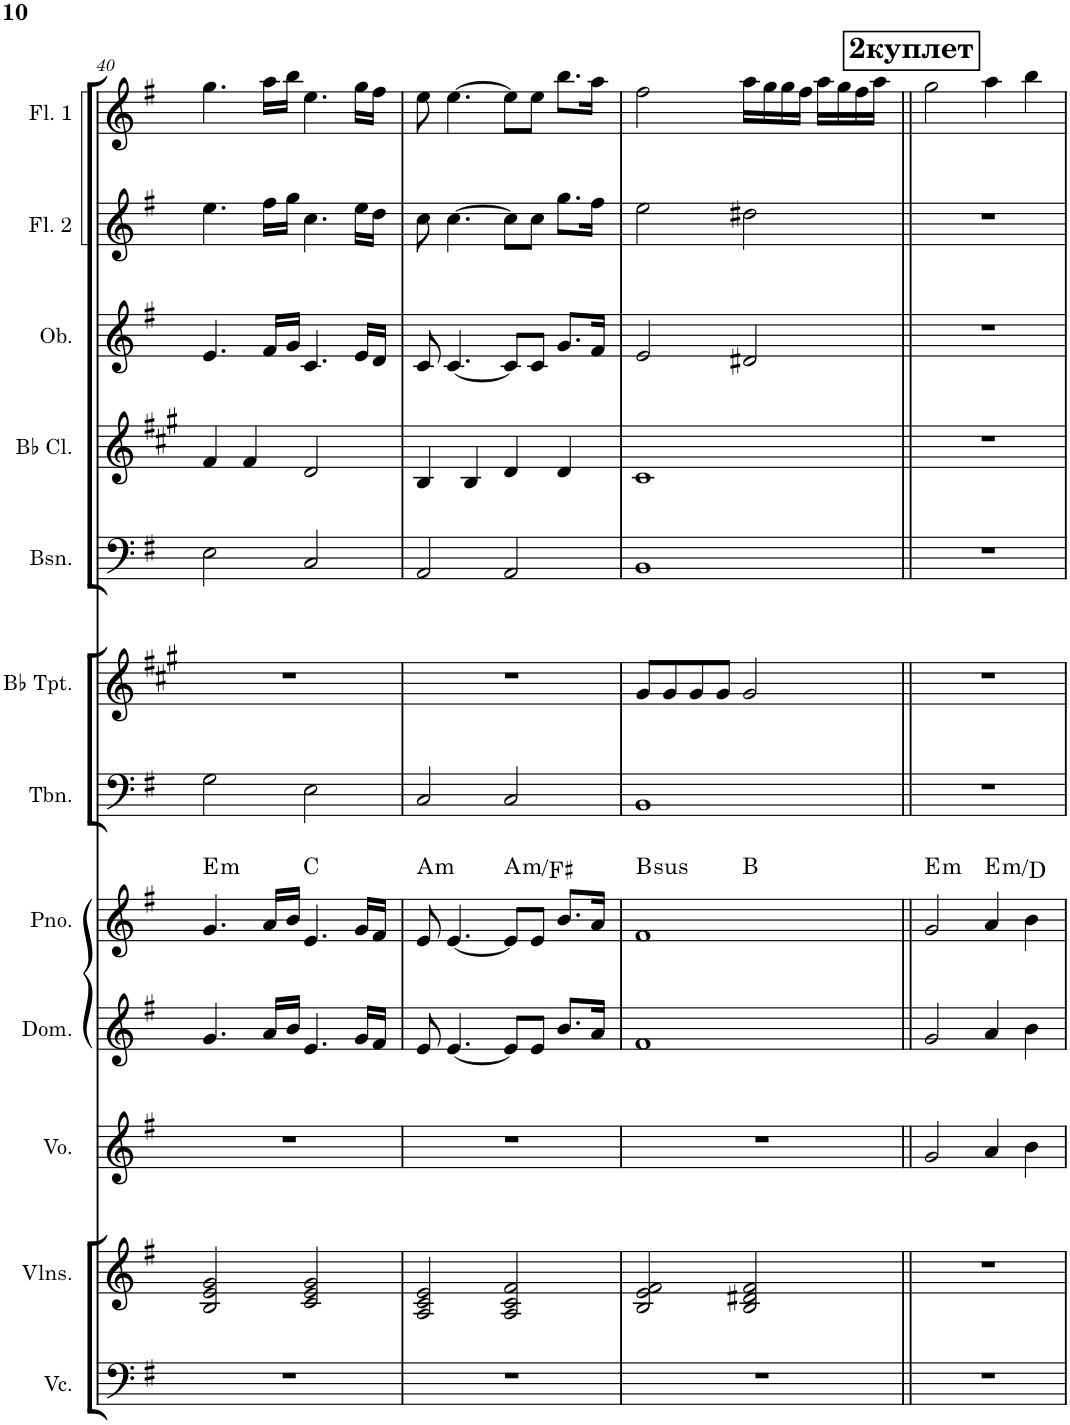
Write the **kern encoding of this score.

**kern	**kern	**kern	**kern	**kern	**harte	**kern	**kern	**kern	**kern	**kern	**kern	**kern
*part12	*part11	*part10	*part9	*part8	*part8	*part7	*part6	*part5	*part4	*part3	*part2	*part1
*staff12	*staff11	*staff10	*staff9	*staff8	*	*staff7	*staff6	*staff5	*staff4	*staff3	*staff2	*staff1
*I"Violoncello	*I"Violins	*I"Voice	*I"Domra	*I"Piano	*	*I"Trombone	*I"Bb Trumpet	*I"Bassoon	*I"Bb Clarinet	*I"Oboe	*I"Flute 2	*I"Flute 1
*I'Vc.	*I'Vlns.	*I'Vo.	*I'Dom.	*I'Pno.	*	*I'Tbn.	*I'Bb Tpt.	*I'Bsn.	*I'Bb Cl.	*I'Ob.	*I'Fl. 2	*I'Fl. 1
!!LO:PB:g=z
*clefF4	*clefG2	*clefG2	*clefG2	*clefG2	*	*clefF4	*clefG2	*clefF4	*clefG2	*clefG2	*clefG2	*clefG2
*	*	*	*	*	*	*	*Trd1c2	*	*Trd1c2	*	*	*
*k[f#]	*k[f#]	*k[f#]	*k[f#]	*k[f#]	*	*k[f#]	*k[f#c#g#]	*k[f#]	*k[f#c#g#]	*k[f#]	*k[f#]	*k[f#]
*M4/4	*M4/4	*M4/4	*M4/4	*M4/4	*	*M4/4	*M4/4	*M4/4	*M4/4	*M4/4	*M4/4	*M4/4
=40	=40	=40	=40	=40	=40	=40	=40	=40	=40	=40	=40	=40
!	!	!	!	!	!LO:H:kt=m	!	!	!	!	!	!	!
1r	2B/ 2e/ 2g/	1r	4.g/	4.g/	E:min	2G\	1r	2E\	4f#/	4.e/	4.ee\	4.gg\
.	.	.	.	.	.	.	.	.	4f#/	.	.	.
.	.	.	16a/LL	16a/LL	.	.	.	.	.	16f#/LL	16ff#\LL	16aa\LL
.	.	.	16b/JJ	16b/JJ	.	.	.	.	.	16g/JJ	16gg\JJ	16bb\JJ
.	2c/ 2e/ 2g/	.	4.e/	4.e/	C:maj	2E\	.	2C/	2d/	4.c/	4.cc\	4.ee\
.	.	.	16g/LL	16g/LL	.	.	.	.	.	16e/LL	16ee\LL	16gg\LL
.	.	.	16f#/JJ	16f#/JJ	.	.	.	.	.	16d/JJ	16dd\JJ	16ff#\JJ
=41	=41	=41	=41	=41	=41	=41	=41	=41	=41	=41	=41	=41
!	!	!	!	!	!LO:H:kt=m	!	!	!	!	!	!	!
1r	2A/ 2c/ 2e/	1r	8e/	8e/	A:min	2C/	1r	2AA/	4B/	8c/	8cc\	8ee\
.	.	.	[4.e/	[4.e/	.	.	.	.	.	[4.c/	[4.cc\	[4.ee\
.	.	.	.	.	.	.	.	.	4B/	.	.	.
!	!	!	!	!	!LO:H:kt=m	!	!	!	!	!	!	!
.	2A/ 2c/ 2f#/	.	8e/L]	8e/L]	A:min/6	2C/	.	2AA/	4d/	8c/L]	8cc\L]	8ee\L]
.	.	.	8e/J	8e/J	.	.	.	.	.	8c/J	8cc\J	8ee\J
.	.	.	8.b/L	8.b/L	.	.	.	.	4d/	8.g/L	8.gg\L	8.bb\L
.	.	.	16a/Jk	16a/Jk	.	.	.	.	.	16f#/Jk	16ff#\Jk	16aa\Jk
=42	=42	=42	=42	=42	=42	=42	=42	=42	=42	=42	=42	=42
!	!	!	!	!	!LO:H:kt=sus	!	!	!	!	!	!	!
*	*	*	*	*^	*	*	*	*	*	*	*	*
1r	2B/ 2e/ 2f#/	1r	1f#	1f#	2ryy	B:sus4	1BB	8g#/L	1BB	1c#	2e/	2ee\	2ff#\
.	.	.	.	.	.	.	.	8g#/	.	.	.	.	.
.	.	.	.	.	.	.	.	8g#/	.	.	.	.	.
.	.	.	.	.	.	.	.	8g#/J	.	.	.	.	.
.	2B/ 2d#X/ 2f#/	.	.	.	2ryy	B:maj	.	2g#/	.	.	2d#X/	2dd#X\	16aa\LL
.	.	.	.	.	.	.	.	.	.	.	.	.	16gg\
.	.	.	.	.	.	.	.	.	.	.	.	.	16gg\
.	.	.	.	.	.	.	.	.	.	.	.	.	16ff#\JJ
.	.	.	.	.	.	.	.	.	.	.	.	.	16aa\LL
.	.	.	.	.	.	.	.	.	.	.	.	.	16gg\
.	.	.	.	.	.	.	.	.	.	.	.	.	16ff#\
.	.	.	.	.	.	.	.	.	.	.	.	.	16aa\JJ
!!LO:REH:place=s1:a:B:cj:fs=14:t=2куплет
=43||	=43||	=43||	=43||	=43||	=43||	=43||	=43||	=43||	=43||	=43||	=43||	=43||	=43||
!	!	!	!	!	!	!LO:H:kt=m	!	!	!	!	!	!	!
*	*	*	*	*v	*v	*	*	*	*	*	*	*	*
1r	1r	2g/	2g/	2g/	E:min	1r	1r	1r	1r	1r	1r	2gg\
!	!	!	!	!	!LO:H:kt=m	!	!	!	!	!	!	!
.	.	4a/	4a/	4a/	E:min/b7	.	.	.	.	.	.	4aa\
.	.	4b\	4b\	4b\	.	.	.	.	.	.	.	4bb\
=	=	=	=	=	=	=	=	=	=	=	=	=
*-	*-	*-	*-	*-	*-	*-	*-	*-	*-	*-	*-	*-
